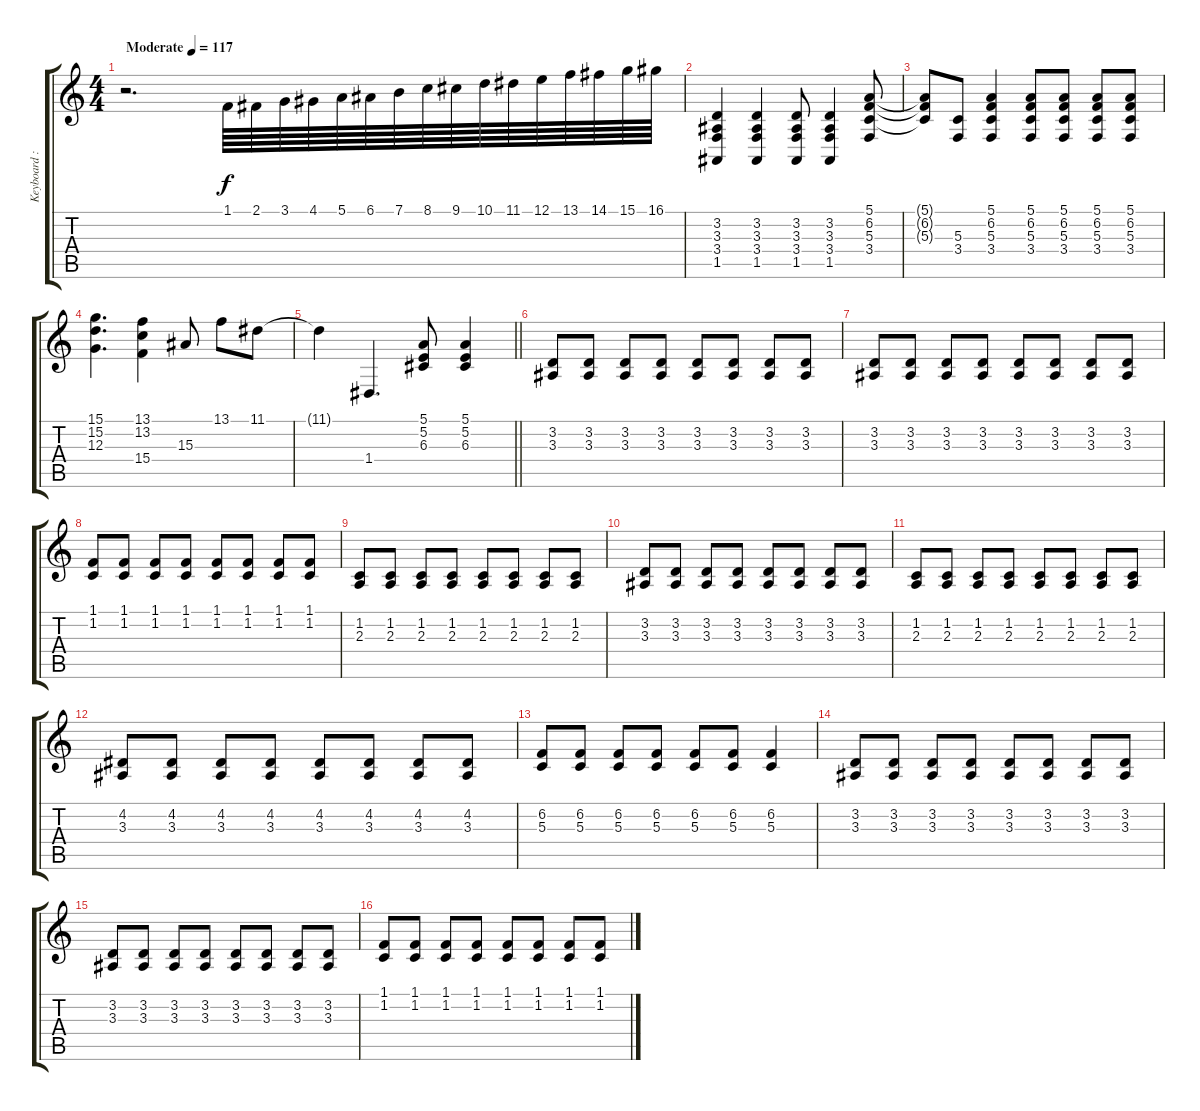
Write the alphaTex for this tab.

\track ("Keyboard : Kotobuki Tsumugi - Chan" "Keyboard :") {instrument brightacousticpiano}
\staff {score tabs}
\tuning (E4 B3 G3 D3 A2 E2) {hide}
\ts (4 4)
\tempo (117 "Moderate")
\clef g2
\ks c
r.2{d dy f instrument brightacousticpiano} 1.1.64 2.1.64 3.1.64 4.1.64 5.1.64 6.1.64 7.1.64 8.1.64 9.1.64 10.1.64 11.1.64 12.1.64 13.1.64 14.1.64 15.1.64 16.1.64 |
(3.2 3.3 3.4 1.5).4 (3.2 3.3 3.4 1.5).4 (3.2 3.3 3.4 1.5).8 (3.2 3.3 3.4 1.5).4 (5.1 6.2 5.3 3.4).8 |
(5.1{t} 6.2{t} 5.3{t}).8 (5.3 3.4).8 (5.1 6.2 5.3 3.4).4 (5.1 6.2 5.3 3.4).8 (5.1 6.2 5.3 3.4).8 (5.1 6.2 5.3 3.4).8 (5.1 6.2 5.3 3.4).8 |
(15.1 15.2 12.3).4{d} (13.1 13.2 15.4).4 15.3.8 13.1.8 11.1.8 |
\barLineRight lightlight
11.1{t}.4 1.4.4{d} (5.1 5.2 6.3).8 (5.1 5.2 6.3).4 |
(3.2 3.3).8{balance 14} (3.2 3.3).8 (3.2 3.3).8 (3.2 3.3).8 (3.2 3.3).8 (3.2 3.3).8 (3.2 3.3).8 (3.2 3.3).8 |
(3.2 3.3).8 (3.2 3.3).8 (3.2 3.3).8 (3.2 3.3).8 (3.2 3.3).8 (3.2 3.3).8 (3.2 3.3).8 (3.2 3.3).8 |
(1.1 1.2).8 (1.1 1.2).8 (1.1 1.2).8 (1.1 1.2).8 (1.1 1.2).8 (1.1 1.2).8 (1.1 1.2).8 (1.1 1.2).8 |
(1.2 2.3).8 (1.2 2.3).8 (1.2 2.3).8 (1.2 2.3).8 (1.2 2.3).8 (1.2 2.3).8 (1.2 2.3).8 (1.2 2.3).8 |
(3.2 3.3).8 (3.2 3.3).8 (3.2 3.3).8 (3.2 3.3).8 (3.2 3.3).8 (3.2 3.3).8 (3.2 3.3).8 (3.2 3.3).8 |
(1.2 2.3).8 (1.2 2.3).8 (1.2 2.3).8 (1.2 2.3).8 (1.2 2.3).8 (1.2 2.3).8 (1.2 2.3).8 (1.2 2.3).8 |
(4.2 3.3).8 (4.2 3.3).8 (4.2 3.3).8 (4.2 3.3).8 (4.2 3.3).8 (4.2 3.3).8 (4.2 3.3).8 (4.2 3.3).8 |
(6.2 5.3).8 (6.2 5.3).8 (6.2 5.3).8 (6.2 5.3).8 (6.2 5.3).8 (6.2 5.3).8 (6.2 5.3).4 |
(3.2 3.3).8 (3.2 3.3).8 (3.2 3.3).8 (3.2 3.3).8 (3.2 3.3).8 (3.2 3.3).8 (3.2 3.3).8 (3.2 3.3).8 |
(3.2 3.3).8 (3.2 3.3).8 (3.2 3.3).8 (3.2 3.3).8 (3.2 3.3).8 (3.2 3.3).8 (3.2 3.3).8 (3.2 3.3).8 |
(1.1 1.2).8 (1.1 1.2).8 (1.1 1.2).8 (1.1 1.2).8 (1.1 1.2).8 (1.1 1.2).8 (1.1 1.2).8 (1.1 1.2).8
